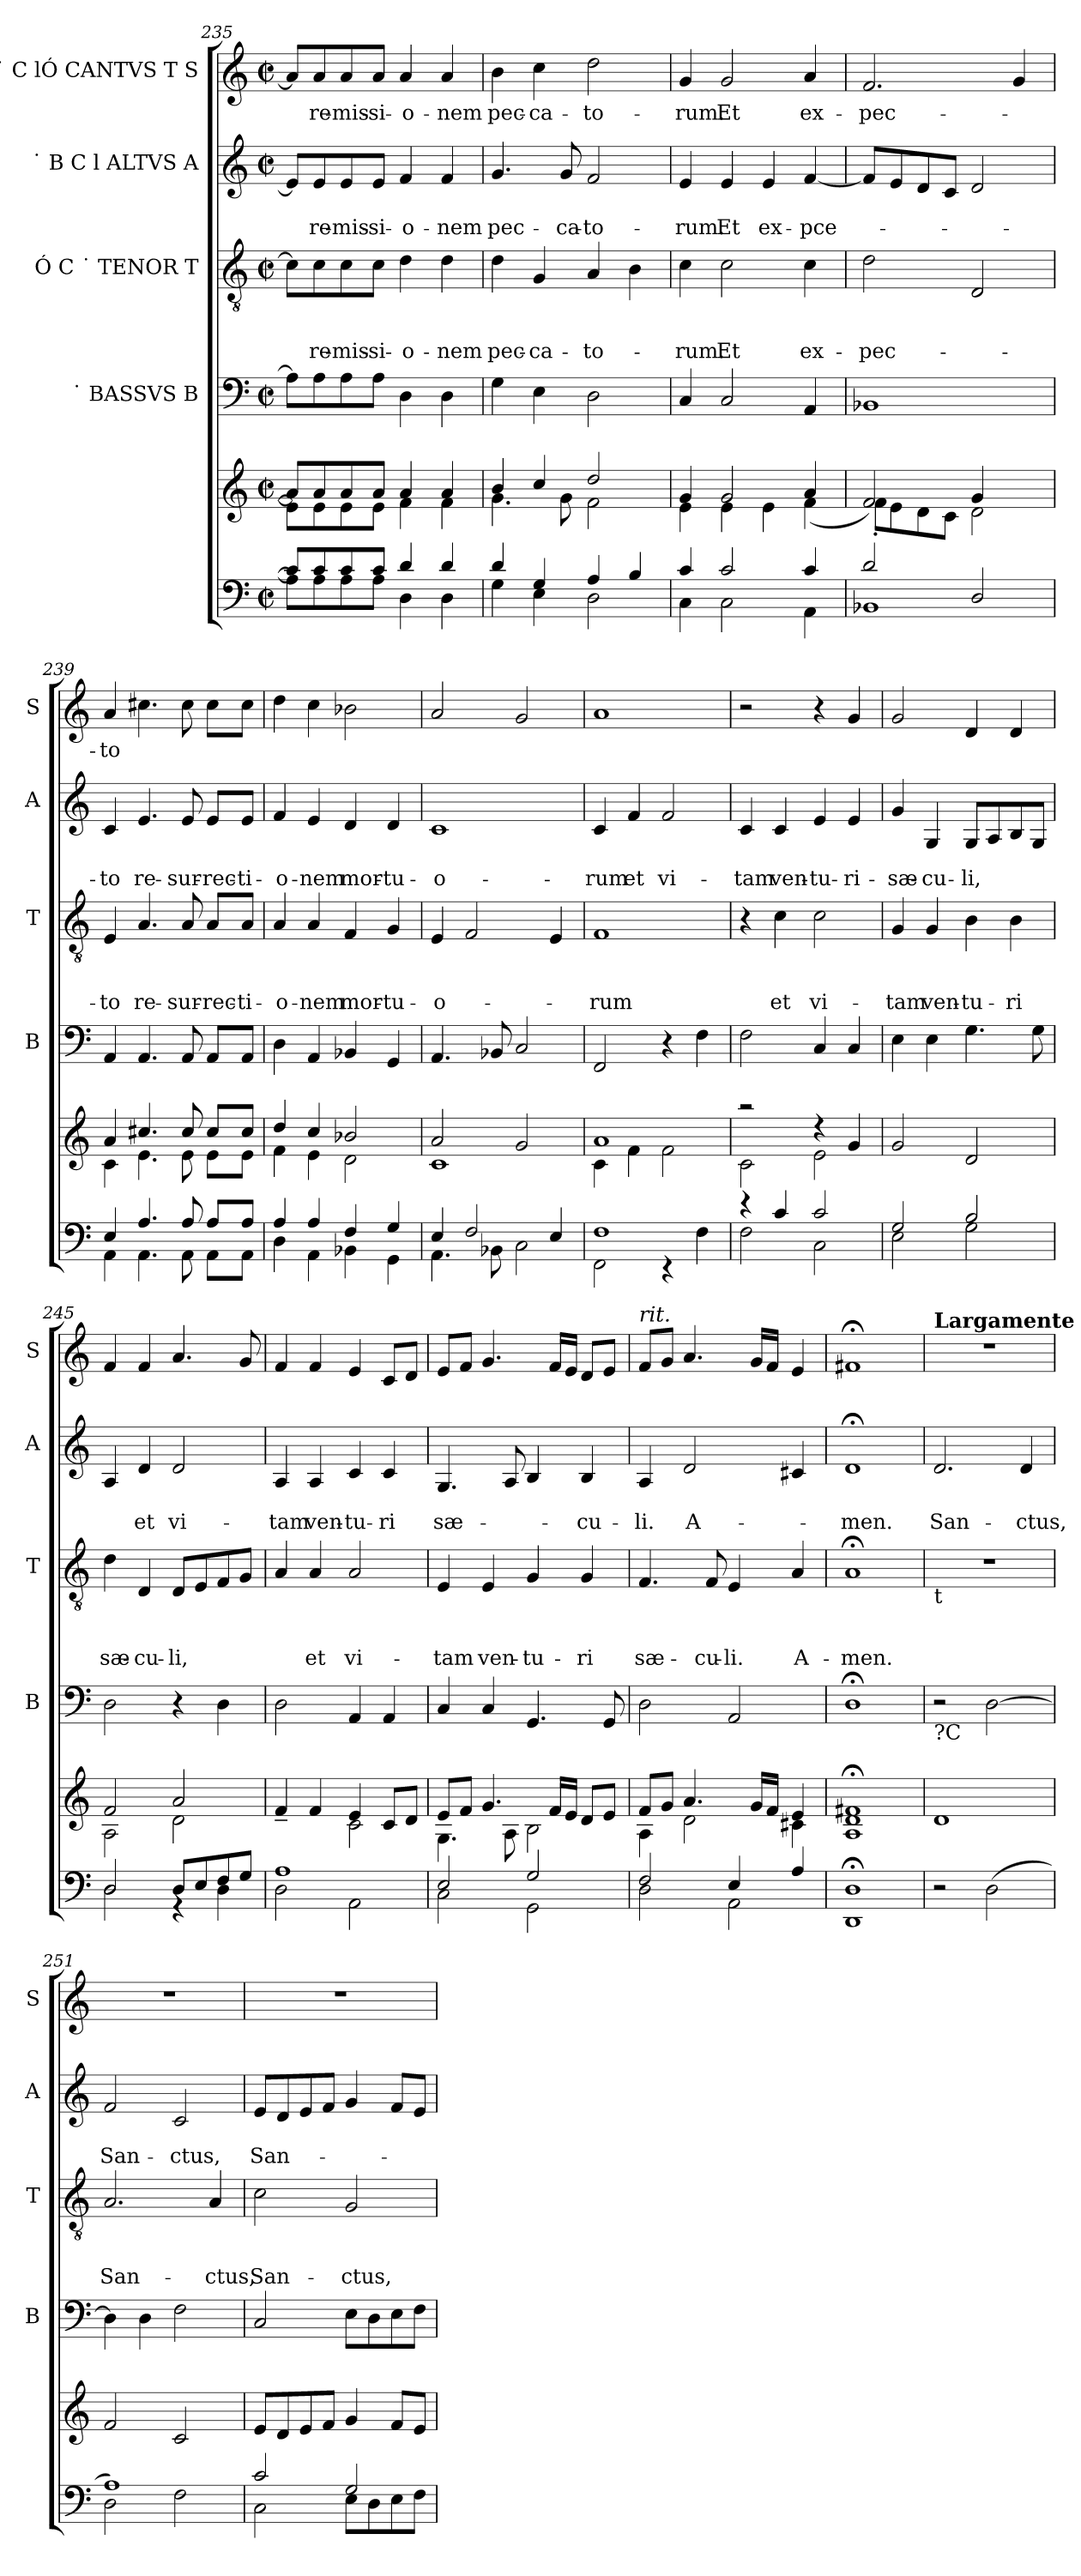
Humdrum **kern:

**kern	**kern	**kern	**kern	**text	**text	**text	**kern	**text	**text	**kern	**text
*part6	*part5	*part4	*part3	*part3	*part3	*part3	*part2	*part2	*part2	*part1	*part1
*staff6	*staff5	*staff4	*staff3	*staff3	*staff3	*staff3	*staff2	*staff2	*staff2	*staff1	*staff1
*	*	*I"˙ BASSVS B	*I"Ó C ˙ TENOR T	*	*	*	*I"˙ B C l ALTVS A	*	*	*I"˙ C lÓ CANTVS T S	*
*	*	*I'B	*I'T	*	*	*	*I'A	*	*	*I'S	*
*clefF4	*clefG2	*clefF4	*clefGv2	*	*	*	*clefG2	*	*	*clefG2	*
*k[]	*k[]	*k[]	*k[]	*	*	*	*k[]	*	*	*k[]	*
*C:	*C:	*C:	*C:	*	*	*	*C:	*	*	*C:	*
*M2/2	*M2/2	*M2/2	*M2/2	*	*	*	*M2/2	*	*	*M2/2	*
*met(c|)	*met(c|)	*met(c|)	*met(c|)	*	*	*	*met(c|)	*	*	*met(c|)	*
=235	=235	=235	=235	=235	=235	=235	=235	=235	=235	=235	=235
*^	*^	*	*	*	*	*	*	*	*	*	*
8c/L]	8A\L]	8a/L]	8e\L]	8A\L]	8c\L]	.	.	.	8e/L]	.	.	8a/L]	.
!	!	!	!	!	!	!	!	!LO:LY:b	!	!	!LO:LY:b	!	!LO:LY:b
8c/	8A\	8a/	8e\	8A\	8c\	.	.	re-	8e/	.	re-	8a/	re-
!	!	!	!	!	!	!	!	!LO:LY:b	!	!	!LO:LY:b	!	!LO:LY:b
8c/	8A\	8a/	8e\	8A\	8c\	.	.	-mis-	8e/	.	-mis-	8a/	-mis-
!	!	!	!	!	!	!	!	!LO:LY:b:rj	!	!	!LO:LY:b:rj	!	!LO:LY:b:rj
8c/J	8A\J	8a/J	8e\J	8A\J	8c\J	.	.	-si-	8e/J	.	-si-	8a/J	-si-
!	!	!	!	!	!	!	!	!LO:LY:b	!	!	!LO:LY:b	!	!LO:LY:b
4d/	4D\	4a/	4f\	4D\	4d\	.	.	-o-	4f/	.	-o-	4a/	-o-
!	!	!	!	!	!	!	!	!LO:LY:b	!	!	!LO:LY:b	!	!LO:LY:b
4d/	4D\	4a/	4f\	4D\	4d\	.	.	-nem	4f/	.	-nem	4a/	-nem
=236	=236	=236	=236	=236	=236	=236	=236	=236	=236	=236	=236	=236	=236
!	!	!	!	!	!	!	!	!LO:LY:b	!	!	!LO:LY:b	!	!LO:LY:b
4d/	4G\	4b/	4.g\	4G\	4d\	.	.	pec-	4.g/	.	pec-	4b\	pec-
!	!	!	!	!	!	!	!	!LO:LY:b	!	!	!	!	!LO:LY:b
4G/	4E\	4cc/	.	4E\	4G/	.	.	-ca-	.	.	.	4cc\	-ca-
!	!	!	!	!	!	!	!	!	!	!	!LO:LY:b	!	!
.	.	.	8g\	.	.	.	.	.	8g/	.	-ca-	.	.
!	!	!	!	!	!	!	!	!LO:LY:b	!	!	!LO:LY:b	!	!LO:LY:b
4A/	2D\	2dd/	2f\	2D\	4A/	.	.	-to-	2f/	.	-to-	2dd\	-to-
4B/	.	.	.	.	4B\	.	.	.	.	.	.	.	.
!!LO:LB:g=z
=237	=237	=237	=237	=237	=237	=237	=237	=237	=237	=237	=237	=237	=237
!	!	!	!	!	!	!	!	!LO:LY:b	!	!	!LO:LY:b	!	!LO:LY:b
4c/	4C\	4g/	4e\	4C/	4c\	.	.	-rum.	4e/	.	-rum.	4g/	-rum.
!	!	!	!	!	!	!	!	!LO:LY:b	!	!	!LO:LY:b	!	!LO:LY:b
2c/	2C\	2g/	4e\	2C/	2c\	.	.	Et	4e/	.	Et	2g/	Et
!	!	!	!	!	!	!	!	!	!	!	!LO:LY:b	!	!
.	.	.	4e\	.	.	.	.	.	4e/	.	ex-	.	.
!	!	!	!	!	!	!	!	!LO:LY:b	!	!	!LO:LY:b	!	!LO:LY:b
4c/	4AA\	4a/	(<4f\	4AA/	4c\	.	.	ex-	[<4f/	.	-pce-	4a/	ex-
=238	=238	=238	=238	=238	=238	=238	=238	=238	=238	=238	=238	=238	=238
!	!	!	!	!	!	!	!	!LO:LY:b	!	!	!	!	!LO:LY:b
2d/	1BB-X	2f/)	8f'<\L	1BB-X	2d\	.	.	-pec-	8f/L]	.	.	2.f/	-pec-
.	.	.	8e\	.	.	.	.	.	8e/	.	.	.	.
.	.	.	8d\	.	.	.	.	.	8d/	.	.	.	.
.	.	.	8c\J	.	.	.	.	.	8c/J	.	.	.	.
2D/	.	4g/	2d\	.	2D/	.	.	.	2d/	.	.	.	.
.	.	4ryy	.	.	.	.	.	.	.	.	.	4g/	.
=239	=239	=239	=239	=239	=239	=239	=239	=239	=239	=239	=239	=239	=239
!	!	!	!	!	!	!	!	!LO:LY:b	!	!	!LO:LY:b	!	!LO:LY:b
4E/	4AA\	4a/	4c\	4AA/	4E/	.	.	-to	4c/	.	-to	4a/	-to
!	!	!	!	!	!	!	!	!LO:LY:b	!	!	!LO:LY:b	!	!
4.A/	4.AA\	4.cc#X/	4.e\	4.AA/	4.A/	.	.	re-	4.e/	.	re-	4.cc#X\	.
!	!	!	!	!	!	!	!	!LO:LY:b	!	!	!LO:LY:b	!	!
8A/	8AA\	8cc#/	8e\	8AA/	8A/	.	.	-sur-	8e/	.	-sur-	8cc#\	.
!	!	!	!	!	!	!	!	!LO:LY:b:rj	!	!	!LO:LY:b:rj	!	!
8A/L	8AA\L	8cc#/L	8e\L	8AA/L	8A/L	.	.	-rec-	8e/L	.	-rec-	8cc#\L	.
!	!	!	!	!	!	!	!	!LO:LY:b	!	!	!LO:LY:b	!	!
8A/J	8AA\J	8cc#/J	8e\J	8AA/J	8A/J	.	.	-ti-	8e/J	.	-ti-	8cc#\J	.
=240	=240	=240	=240	=240	=240	=240	=240	=240	=240	=240	=240	=240	=240
!	!	!	!	!	!	!	!	!LO:LY:b	!	!	!LO:LY:b	!	!
4A/	4D\	4dd/	4f\	4D\	4A/	.	.	-o-	4f/	.	-o-	4dd\	.
!	!	!	!	!	!	!	!	!LO:LY:b	!	!	!LO:LY:b	!	!
4A/	4AA\	4cc/	4e\	4AA/	4A/	.	.	-nem	4e/	.	-nem	4cc\	.
!	!	!	!	!	!	!	!	!LO:LY:b	!	!	!LO:LY:b	!	!
4F/	4BB-X\	2b-X/	2d\	4BB-X/	4F/	.	.	mor-	4d/	.	mor-	2b-X\	.
!	!	!	!	!	!	!	!	!LO:LY:b	!	!	!LO:LY:b	!	!
4G/	4GG\	.	.	4GG/	4G/	.	.	-tu-	4d/	.	-tu-	.	.
=241	=241	=241	=241	=241	=241	=241	=241	=241	=241	=241	=241	=241	=241
!	!	!	!	!	!	!	!	!LO:LY:b	!	!	!LO:LY:b:rj	!	!
4E/	4.AA\	2a/	1c	4.AA/	4E/	.	.	-o-	1c	.	-o-	2a/	.
2F/	.	.	.	.	2F/	.	.	.	.	.	.	.	.
.	8BB-X\	.	.	8BB-X/	.	.	.	.	.	.	.	.	.
.	2C\	2g/	.	2C/	.	.	.	.	.	.	.	2g/	.
4E/	.	.	.	.	4E/	.	.	.	.	.	.	.	.
!!LO:PB:g=z
=242	=242	=242	=242	=242	=242	=242	=242	=242	=242	=242	=242	=242	=242
!	!	!	!	!	!	!	!	!LO:LY:b	!	!	!LO:LY:b	!	!
1F	2FF\	1a	4c\	2FF/	1F	.	.	-rum	4c/	.	-rum	1a	.
!	!	!	!	!	!	!	!	!	!	!	!LO:LY:b	!	!
.	.	.	4f\	.	.	.	.	.	4f/	.	et	.	.
!	!	!	!	!	!	!	!	!	!	!	!LO:LY:b	!	!
.	4rEE	.	2f\	4r	.	.	.	.	2f/	.	vi-	.	.
.	4F\	.	.	4F\	.	.	.	.	.	.	.	.	.
=243	=243	=243	=243	=243	=243	=243	=243	=243	=243	=243	=243	=243	=243
!	!	!	!	!	!	!	!	!	!	!	!LO:LY:b	!	!
4rd	2F\	2raa	2c\	2F\	4r	.	.	.	4c/	.	-tam	2r	.
!	!	!	!	!	!	!	!	!LO:LY:b	!	!	!LO:LY:b	!	!
4c/	.	.	.	.	4c\	.	.	et	4c/	.	ven-	.	.
!	!	!	!	!	!	!	!	!LO:LY:b	!	!	!LO:LY:b	!	!
2c/	2C\	4rcc	2e\	4C/	2c\	.	.	vi-	4e/	.	-tu-	4r	.
!	!	!	!	!	!	!	!	!	!	!	!LO:LY:b	!	!
.	.	4g/	.	4C/	.	.	.	.	4e/	.	-ri-	4g/	.
*	*	*v	*v	*	*	*	*	*	*	*	*	*	*
=244	=244	=244	=244	=244	=244	=244	=244	=244	=244	=244	=244	=244
!	!	!	!	!	!	!	!LO:LY:b	!	!	!LO:LY:b	!	!
2G/	2E\	2g/	4E\	4G/	.	.	-tam	4g/	.	-sæ-	2g/	.
!	!	!	!	!	!	!	!LO:LY:b	!	!	!LO:LY:b	!	!
.	.	.	4E\	4G/	.	.	ven-	4G/	.	-cu-	.	.
!	!	!	!	!	!	!	!LO:LY:b	!	!	!LO:LY:b	!	!
2B/	2G\	2d/	4.G\	4B\	.	.	-tu-	8G/L	.	-li,	4d/	.
.	.	.	.	.	.	.	.	8A/	.	.	.	.
!	!	!	!	!	!	!	!LO:LY:b	!	!	!	!	!
.	.	.	.	4B\	.	.	-ri	8B/	.	.	4d/	.
.	.	.	8G\	.	.	.	.	8G/J	.	.	.	.
=245	=245	=245	=245	=245	=245	=245	=245	=245	=245	=245	=245	=245
*	*	*^	*	*	*	*	*	*	*	*	*	*
!	!	!	!	!	!	!	!	!LO:LY:b	!	!	!	!	!
2D/	2D\	2f/	2A\	2D\	4d\	.	.	sæ-	4A/	.	.	4f/	.
!	!	!	!	!	!	!	!	!LO:LY:b	!	!	!LO:LY:b	!	!
.	.	.	.	.	4D/	.	.	-cu-	4d/	.	et	4f/	.
!	!	!	!	!	!	!	!	!LO:LY:b	!	!	!LO:LY:b	!	!
8D/L	4rFF	2a/	2d\	4r	8D/L	.	.	-li,	2d/	.	vi-	4.a/	.
8E/	.	.	.	.	8E/	.	.	.	.	.	.	.	.
8F/	4D\	.	.	4D\	8F/	.	.	.	.	.	.	.	.
8G/J	.	.	.	.	8G/J	.	.	.	.	.	.	8g/	.
!!LO:LB:g=z
=246	=246	=246	=246	=246	=246	=246	=246	=246	=246	=246	=246	=246	=246
!	!	!	!	!	!	!	!	!	!	!	!LO:LY:b	!	!
1A	2D\	4f~>/	2ryy	2D\	4A/	.	.	.	4A/	.	-tam	4f/	.
!	!	!	!	!	!	!	!	!LO:LY:b	!	!	!LO:LY:b	!	!
.	.	4f/	.	.	4A/	.	.	et	4A/	.	ven-	4f/	.
!	!	!	!	!	!	!	!	!LO:LY:b	!	!	!LO:LY:b	!	!
.	2AA\	4e/	2c\	4AA/	2A/	.	.	vi-	4c/	.	-tu-	4e/	.
!	!	!	!	!	!	!	!	!	!	!	!LO:LY:b	!	!
.	.	8c/L	.	4AA/	.	.	.	.	4c/	.	-ri	8c/L	.
.	.	8d/J	.	.	.	.	.	.	.	.	.	8d/J	.
=247	=247	=247	=247	=247	=247	=247	=247	=247	=247	=247	=247	=247	=247
!	!	!	!	!	!	!	!	!LO:LY:b	!	!	!LO:LY:b	!	!
2E/	2C\	8e/L	4.G\	4C/	4E/	.	.	-tam	4.G/	.	sæ-	8e/L	.
.	.	8f/J	.	.	.	.	.	.	.	.	.	8f/J	.
!	!	!	!	!	!	!	!	!LO:LY:b	!	!	!	!	!
.	.	4.g/	.	4C/	4E/	.	.	ven-	.	.	.	4.g/	.
.	.	.	8A\	.	.	.	.	.	8A/	.	.	.	.
!	!	!	!	!	!	!	!	!LO:LY:b	!	!	!	!	!
2G/	2GG\	.	2B\	4.GG/	4G/	.	.	-tu-	4B/	.	.	.	.
.	.	16f/LL	.	.	.	.	.	.	.	.	.	16f/LL	.
.	.	16e/JJ	.	.	.	.	.	.	.	.	.	16e/JJ	.
!	!	!	!	!	!	!	!	!LO:LY:b	!	!	!LO:LY:b	!	!
.	.	8d/L	.	.	4G/	.	.	-ri	4B/	.	-cu-	8d/L	.
.	.	8e/J	.	8GG/	.	.	.	.	.	.	.	8e/J	.
=248	=248	=248	=248	=248	=248	=248	=248	=248	=248	=248	=248	=248	=248
!	!	!	!	!	!	!	!	!	!	!	!	!LO:TX:a:i:t=rit.	!
!	!	!	!	!	!	!	!	!LO:LY:b	!	!	!LO:LY:b	!	!
2F/	2D\	8f/L	4A\	2D\	4.F/	.	.	sæ-	4A/	.	-li.	8f/L	.
.	.	8g/J	.	.	.	.	.	.	.	.	.	8g/J	.
!	!	!	!	!	!	!	!	!	!	!	!LO:LY:b	!	!
.	.	4.a/	2d\	.	.	.	.	.	2d/	.	A-	4.a/	.
!	!	!	!	!	!	!	!	!LO:LY:b	!	!	!	!	!
.	.	.	.	.	8F/	.	.	-cu-	.	.	.	.	.
!	!	!	!	!	!	!	!	!LO:LY:b	!	!	!	!	!
4E/	2AA\	.	.	2AA/	4E/	.	.	-li.	.	.	.	.	.
.	.	16g/LL	.	.	.	.	.	.	.	.	.	16g/LL	.
.	.	16f/JJ	.	.	.	.	.	.	.	.	.	16f/JJ	.
!	!	!	!	!	!	!	!	!LO:LY:b	!	!	!	!	!
4A/	.	4e/	4c#X\	.	4A/	.	.	A-	4c#X/	.	.	4e/	.
*v	*v	*	*	*	*	*	*	*	*	*	*	*	*
=249	=249	=249	=249	=249	=249	=249	=249	=249	=249	=249	=249	=249
!	!	!	!	!	!	!	!LO:LY:b	!	!	!LO:LY:b	!	!
*	*v	*v	*	*	*	*	*	*	*	*	*	*
1DD; 1D;	1A; 1d; 1f#X;	1D;<	1A;	.	.	-men.	1d;	.	-men.	1f#X;	.
!!LO:PB:g=z
=250!	=250!	=250!	=250!	=250!	=250!	=250!	=250!	=250!	=250!	=250!	=250!
*	*	*	*	*	*	*	*	*	*	*MM84	*
!	!	!	!	!	!	!	!	!	!	!LO:TX:a:B:t=Largamente	!
!	!	!	!LO:TX:b:t=t	!	!	!	!	!	!	!	!
!	!	!LO:TX:b:t=?C	!	!	!	!	!	!	!	!	!
!	!	!	!	!	!	!	!	!	!LO:LY:b	!	!
2r	1d	2r	1r	.	.	.	2.d/	.	San-	1r	.
(>2D\	.	[>2D\	.	.	.	.	.	.	.	.	.
!	!	!	!	!	!	!	!	!	!LO:LY:b	!	!
.	.	.	.	.	.	.	4d/	.	-ctus,	.	.
=251	=251	=251	=251	=251	=251	=251	=251	=251	=251	=251	=251
*^	*	*	*	*	*	*	*	*	*	*	*
!	!	!	!	!	!	!	!LO:LY:b	!	!	!LO:LY:b	!	!
1A	2D\)	2f/	4D\]	2.A/	.	.	San-	2f/	.	San-	1r	.
.	.	.	4D\	.	.	.	.	.	.	.	.	.
!	!	!	!	!	!	!	!	!	!	!LO:LY:b	!	!
.	2F\	2c/	2F\	.	.	.	.	2c/	.	-ctus,	.	.
!	!	!	!	!	!	!	!LO:LY:b	!	!	!	!	!
.	.	.	.	4A/	.	.	-ctus,	.	.	.	.	.
=252	=252	=252	=252	=252	=252	=252	=252	=252	=252	=252	=252	=252
!	!	!	!	!	!	!	!LO:LY:b	!	!	!LO:LY:b	!	!
2c/	2C\	8e/L	2C/	2c\	.	.	San-	8e/L	.	San-	1r	.
.	.	8d/	.	.	.	.	.	8d/	.	.	.	.
.	.	8e/	.	.	.	.	.	8e/	.	.	.	.
.	.	8f/J	.	.	.	.	.	8f/J	.	.	.	.
!	!	!	!	!	!	!	!LO:LY:b	!	!	!	!	!
2G/	8E\L	4g/	8E\L	2G/	.	.	-ctus,	4g/	.	.	.	.
.	8D\	.	8D\	.	.	.	.	.	.	.	.	.
.	8E\	8f/L	8E\	.	.	.	.	8f/L	.	.	.	.
.	8F\J	8e/J	8F\J	.	.	.	.	8e/J	.	.	.	.
*v	*v	*	*	*	*	*	*	*	*	*	*	*
=	=	=	=	=	=	=	=	=	=	=	=
*-	*-	*-	*-	*-	*-	*-	*-	*-	*-	*-	*-
